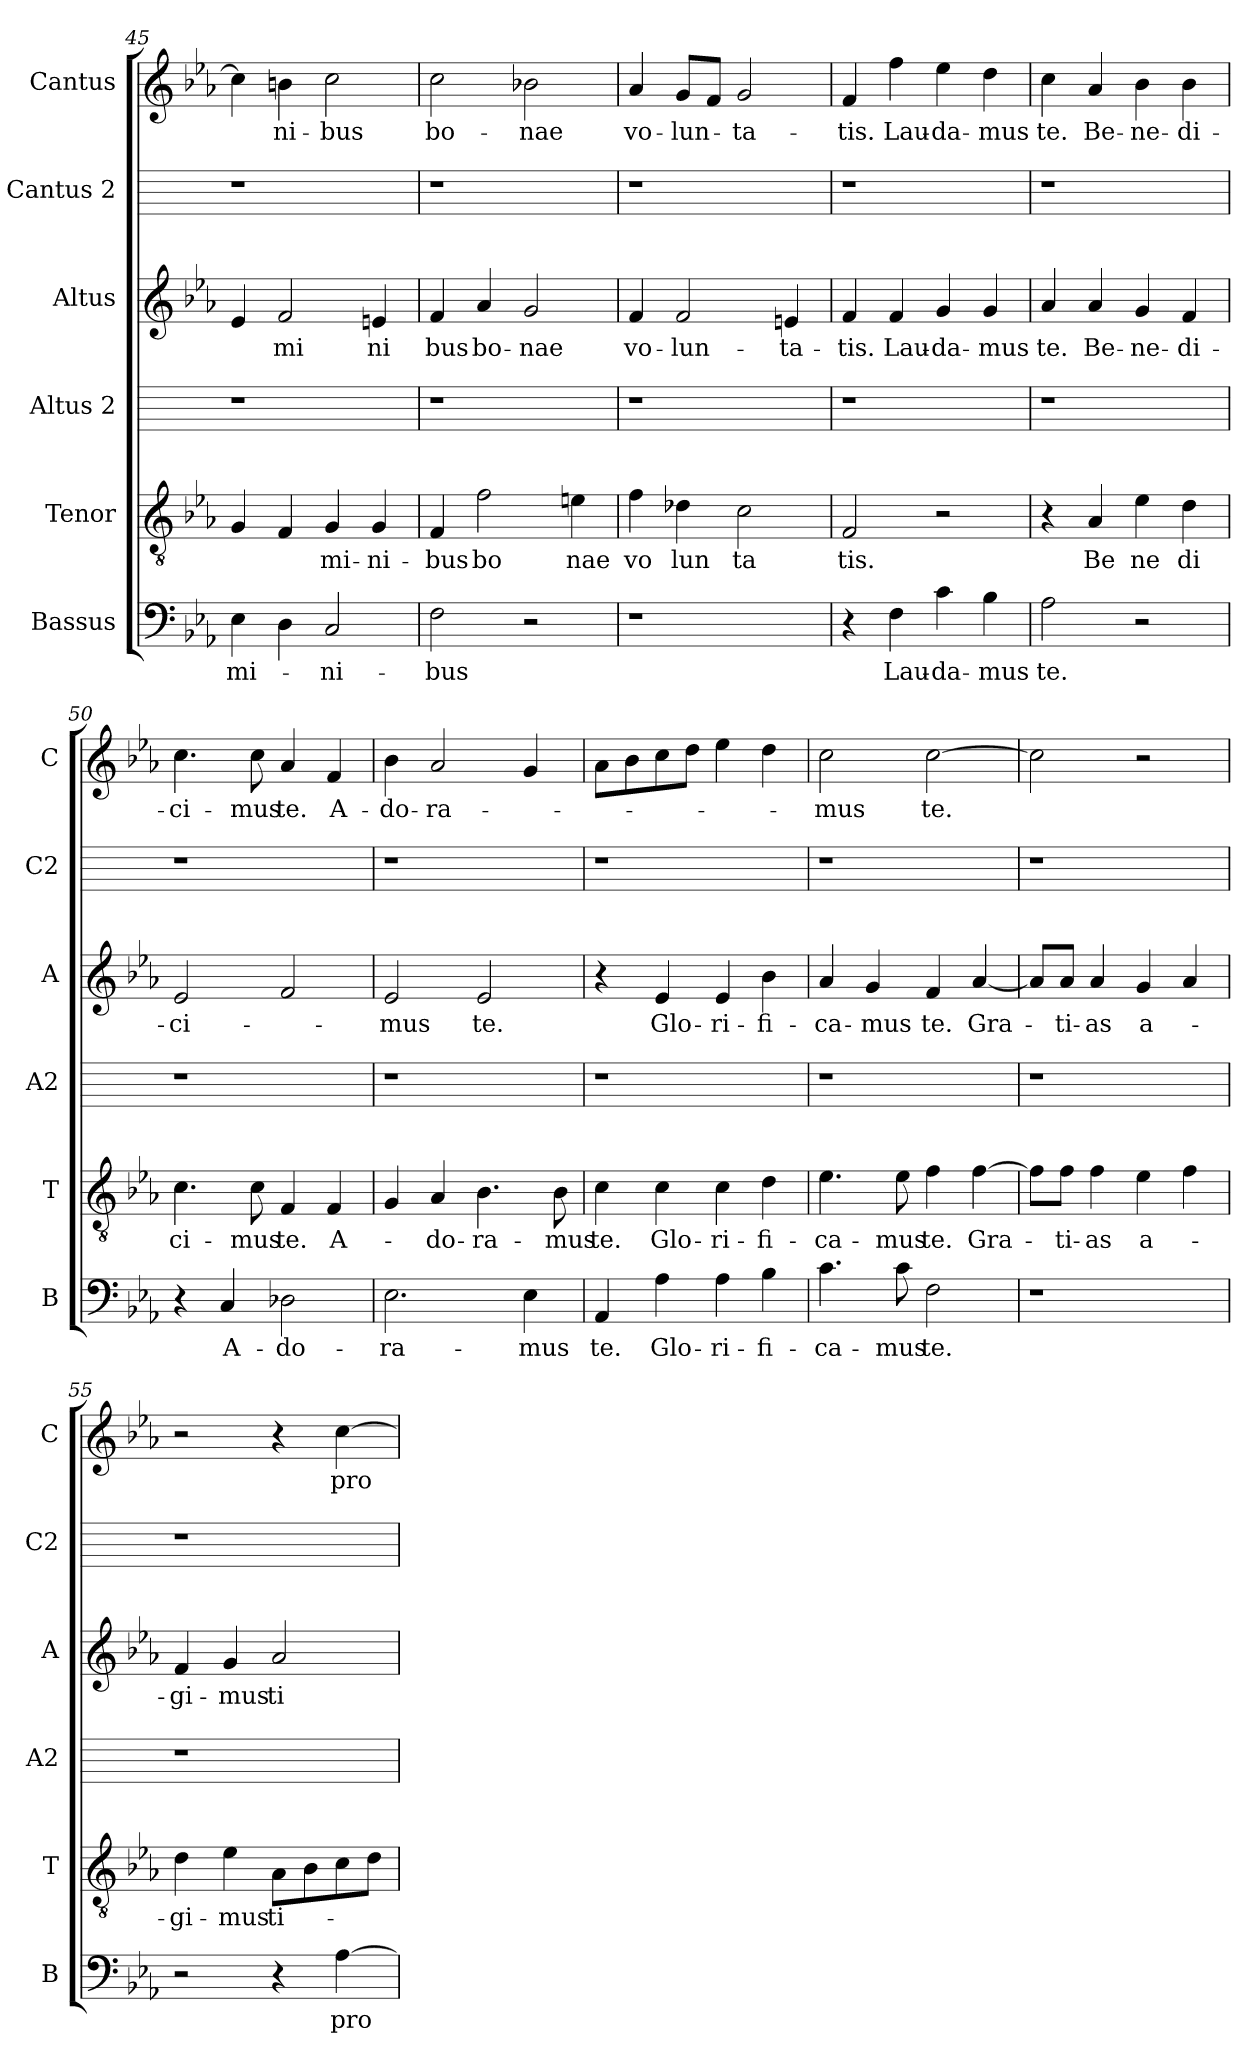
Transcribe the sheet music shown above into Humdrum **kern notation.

**kern	**text	**kern	**text	**kern	**kern	**text	**kern	**kern	**text
*part6	*part6	*part5	*part5	*part4	*part3	*part3	*part2	*part1	*part1
*staff6	*staff6	*staff5	*staff5	*staff4	*staff3	*staff3	*staff2	*staff1	*staff1
*I"Bassus	*	*I"Tenor	*	*I"Altus 2	*I"Altus	*	*I"Cantus 2	*I"Cantus	*
*I'B	*	*I'T	*	*I'A2	*I'A	*	*I'C2	*I'C	*
*clefF4	*	*clefGv2	*	*	*clefG2	*	*	*clefG2	*
*k[b-e-a-]	*	*k[b-e-a-]	*	*	*k[b-e-a-]	*	*	*k[b-e-a-]	*
*E-:	*	*E-:	*	*	*E-:	*	*	*E-:	*
=45	=45	=45	=45	=45	=45	=45	=45	=45	=45
!	!LO:LY:b	!	!	!	!	!	!	!	!
4E-\	-mi-	4G/	.	1r	4e-/	.	1r	4cc\]	.
!	!	!	!	!	!	!LO:LY:b:cj	!	!	!LO:LY:b:cj
4D\	.	4F/	.	.	2f/	mi	.	4bn\	-ni-
!	!LO:LY:b:cj	!	!LO:LY:b:cj	!	!	!	!	!	!LO:LY:b:cj
2C/	-ni-	4G/	-mi-	.	.	.	.	2cc\	-bus
!	!	!	!LO:LY:b:cj	!	!	!LO:LY:b:cj	!	!	!
.	.	4G/	-ni-	.	4en/	ni	.	.	.
!!LO:LB:g=z
=46	=46	=46	=46	=46	=46	=46	=46	=46	=46
!	!LO:LY:b:cj	!	!LO:LY:b:cj	!	!	!LO:LY:b:cj	!	!	!LO:LY:b:cj
2F\	-bus	4F/	-bus	1r	4f/	bus	1r	2cc\	bo-
!	!	!	!LO:LY:b:cj	!	!	!LO:LY:b:cj	!	!	!
.	.	2f\	bo	.	4a-/	bo-	.	.	.
!	!	!	!	!	!	!LO:LY:b:cj	!	!	!LO:LY:b:cj
2r	.	.	.	.	2g/	-nae	.	2b-X\	-nae
!	!	!	!LO:LY:b:cj	!	!	!	!	!	!
.	.	4en\	nae	.	.	.	.	.	.
=47	=47	=47	=47	=47	=47	=47	=47	=47	=47
!	!	!	!LO:LY:b:cj	!	!	!LO:LY:b:cj	!	!	!LO:LY:b:cj
1r	.	4f\	vo	1r	4f/	vo-	1r	4a-/	vo-
!	!	!	!LO:LY:b:cj	!	!	!LO:LY:b:cj	!	!	!LO:LY:b
.	.	4d-X\	lun	.	2f/	-lun-	.	8g/L	-lun-
.	.	.	.	.	.	.	.	8f/J	.
!	!	!	!LO:LY:b:cj	!	!	!	!	!	!LO:LY:b:cj
.	.	2c\	ta	.	.	.	.	2g/	-ta-
!	!	!	!	!	!	!LO:LY:b:cj	!	!	!
.	.	.	.	.	4en/	-ta-	.	.	.
=48	=48	=48	=48	=48	=48	=48	=48	=48	=48
!	!	!	!LO:LY:b:cj	!	!	!LO:LY:b:cj	!	!	!LO:LY:b:cj
4r	.	2F/	tis.	1r	4f/	-tis.	1r	4f/	-tis.
!	!LO:LY:b:cj	!	!	!	!	!LO:LY:b:cj	!	!	!LO:LY:b:cj
4F\	Lau-	.	.	.	4f/	Lau-	.	4ff\	Lau-
!	!LO:LY:b:cj	!	!	!	!	!LO:LY:b:cj	!	!	!LO:LY:b:cj
4c\	-da-	2r	.	.	4g/	-da-	.	4ee-\	-da-
!	!LO:LY:b:cj	!	!	!	!	!LO:LY:b:cj	!	!	!LO:LY:b:cj
4B-\	-mus	.	.	.	4g/	-mus	.	4dd\	-mus
=49	=49	=49	=49	=49	=49	=49	=49	=49	=49
!	!LO:LY:b:cj	!	!	!	!	!LO:LY:b:cj	!	!	!LO:LY:b:cj
2A-\	te.	4r	.	1r	4a-/	te.	1r	4cc\	te.
!	!	!	!LO:LY:b:cj	!	!	!LO:LY:b:cj	!	!	!LO:LY:b:cj
.	.	4A-/	Be	.	4a-/	Be-	.	4a-/	Be-
!	!	!	!LO:LY:b:cj	!	!	!LO:LY:b:cj	!	!	!LO:LY:b:cj
2r	.	4e-\	ne	.	4g/	-ne-	.	4b-\	-ne-
!	!	!	!LO:LY:b:cj	!	!	!LO:LY:b:cj	!	!	!LO:LY:b:cj
.	.	4d\	di	.	4f/	-di-	.	4b-\	-di-
!!LO:PB:g=z
=50	=50	=50	=50	=50	=50	=50	=50	=50	=50
!	!	!	!LO:LY:b:cj	!	!	!LO:LY:b:cj	!	!	!LO:LY:b:cj
4r	.	4.c\	ci-	1r	2e-/	-ci-	1r	4.cc\	-ci-
!	!LO:LY:b:cj	!	!	!	!	!	!	!	!
4C/	A-	.	.	.	.	.	.	.	.
!	!	!	!LO:LY:b:cj	!	!	!	!	!	!LO:LY:b:cj
.	.	8c\	-mus	.	.	.	.	8cc\	-mus
!	!LO:LY:b:cj	!	!LO:LY:b:cj	!	!	!	!	!	!LO:LY:b:cj
2D-X\	-do-	4F/	te.	.	2f/	.	.	4a-/	te.
!	!	!	!LO:LY:b:cj	!	!	!	!	!	!LO:LY:b:cj
.	.	4F/	A-	.	.	.	.	4f/	A-
=51	=51	=51	=51	=51	=51	=51	=51	=51	=51
!	!LO:LY:b:cj	!	!	!	!	!LO:LY:b:cj	!	!	!LO:LY:b:cj
2.E-\	-ra-	4G/	.	1r	2e-/	-mus	1r	4b-\	-do-
!	!	!	!LO:LY:b:cj	!	!	!	!	!	!LO:LY:b:cj
.	.	4A-/	-do-	.	.	.	.	2a-/	-ra-
!	!	!	!LO:LY:b:cj	!	!	!LO:LY:b:cj	!	!	!
.	.	4.B-\	-ra-	.	2e-/	te.	.	.	.
!	!LO:LY:b:cj	!	!	!	!	!	!	!	!
4E-\	-mus	.	.	.	.	.	.	4g/	.
!	!	!	!LO:LY:b:cj	!	!	!	!	!	!
.	.	8B-\	-mus	.	.	.	.	.	.
=52	=52	=52	=52	=52	=52	=52	=52	=52	=52
!	!LO:LY:b:cj	!	!LO:LY:b:cj	!	!	!	!	!	!
4AA-/	te.	4c\	te.	1r	4r	.	1r	8a-\L	.
.	.	.	.	.	.	.	.	8b-\	.
!	!LO:LY:b:cj	!	!LO:LY:b:cj	!	!	!LO:LY:b:cj	!	!	!
4A-\	Glo-	4c\	Glo-	.	4e-/	Glo-	.	8cc\	.
.	.	.	.	.	.	.	.	8dd\J	.
!	!LO:LY:b:cj	!	!LO:LY:b:cj	!	!	!LO:LY:b:cj	!	!	!
4A-\	-ri-	4c\	-ri-	.	4e-/	-ri-	.	4ee-\	.
!	!LO:LY:b:cj	!	!LO:LY:b:cj	!	!	!LO:LY:b:cj	!	!	!
4B-\	-fi-	4d\	-fi-	.	4b-\	-fi-	.	4dd\	.
=53	=53	=53	=53	=53	=53	=53	=53	=53	=53
!	!LO:LY:b:cj	!	!LO:LY:b:cj	!	!	!LO:LY:b:cj	!	!	!LO:LY:b:cj
4.c\	-ca-	4.e-\	-ca-	1r	4a-/	-ca-	1r	2cc\	-mus
!	!	!	!	!	!	!LO:LY:b:cj	!	!	!
.	.	.	.	.	4g/	-mus	.	.	.
!	!LO:LY:b:cj	!	!LO:LY:b:cj	!	!	!	!	!	!
8c\	-mus	8e-\	-mus	.	.	.	.	.	.
!	!LO:LY:b:cj	!	!LO:LY:b:cj	!	!	!LO:LY:b:cj	!	!	!LO:LY:b:cj
2F\	te.	4f\	te.	.	4f/	te.	.	[<2cc\	te.
!	!	!	!LO:LY:b	!	!	!LO:LY:b	!	!	!
.	.	[>4f\	Gra-	.	[>4a-/	Gra-	.	.	.
!!LO:LB:g=z
=54	=54	=54	=54	=54	=54	=54	=54	=54	=54
1r	.	8f\L]	.	1r	8a-/L]	.	1r	2cc\]	.
!	!	!	!LO:LY:b:cj	!	!	!LO:LY:b:cj	!	!	!
.	.	8f\J	-ti-	.	8a-/J	-ti-	.	.	.
!	!	!	!LO:LY:b:cj	!	!	!LO:LY:b:cj	!	!	!
.	.	4f\	-as	.	4a-/	-as	.	.	.
!	!	!	!LO:LY:b:cj	!	!	!LO:LY:b:cj	!	!	!
.	.	4e-\	a-	.	4g/	a-	.	2r	.
.	.	4f\	.	.	4a-/	.	.	.	.
=55	=55	=55	=55	=55	=55	=55	=55	=55	=55
!	!	!	!LO:LY:b:cj	!	!	!LO:LY:b:cj	!	!	!
2r	.	4d\	-gi-	1r	4f/	-gi-	1r	2r	.
!	!	!	!LO:LY:b:cj	!	!	!LO:LY:b:cj	!	!	!
.	.	4e-\	-mus	.	4g/	-mus	.	.	.
!	!	!	!LO:LY:b:cj	!	!	!LO:LY:b:cj	!	!	!
4r	.	8A-\L	ti-	.	2a-/	ti-	.	4r	.
.	.	8B-\	.	.	.	.	.	.	.
!	!LO:LY:b	!	!	!	!	!	!	!	!LO:LY:b
[>4A-\	pro-	8c\	.	.	.	.	.	[>4cc\	pro
.	.	8d\J	.	.	.	.	.	.	.
=	=	=	=	=	=	=	=	=	=
*-	*-	*-	*-	*-	*-	*-	*-	*-	*-
